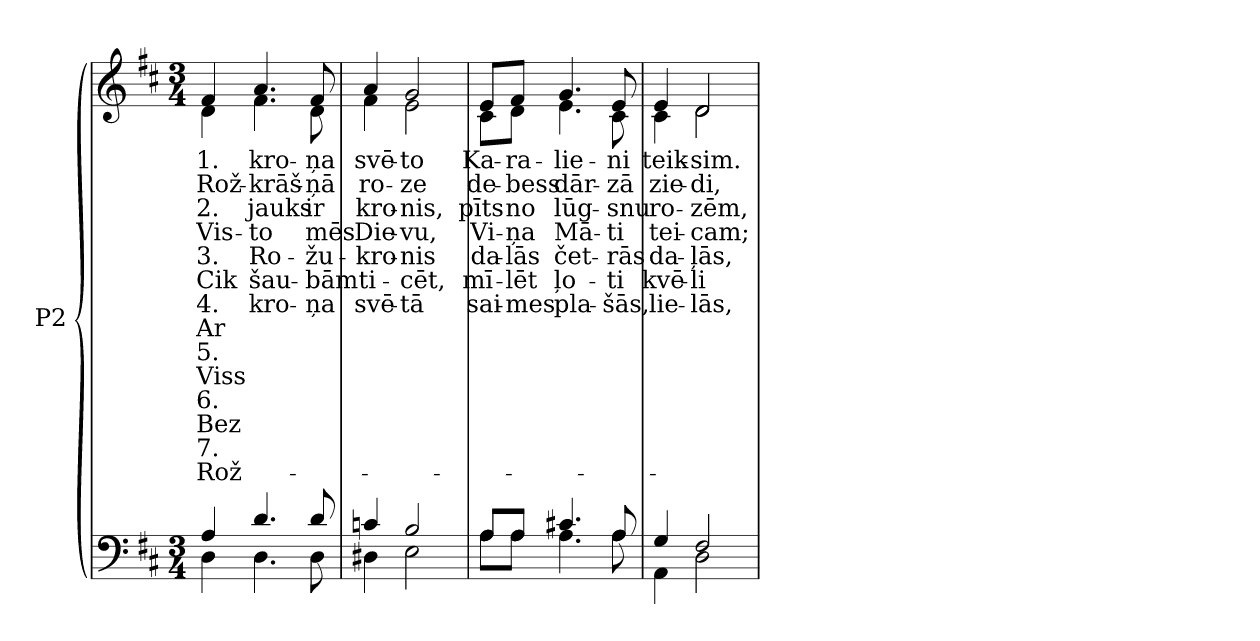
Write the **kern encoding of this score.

**kern	**kern	**text	**text	**text	**text	**text	**text	**text	**text	**text	**text	**text	**text	**text	**text
*part2	*part1	*part1	*part1	*part1	*part1	*part1	*part1	*part1	*part1	*part1	*part1	*part1	*part1	*part1	*part1
*staff2	*staff1	*staff1	*staff1	*staff1	*staff1	*staff1	*staff1	*staff1	*staff1	*staff1	*staff1	*staff1	*staff1	*staff1	*staff1
*I"P2	*	*	*	*	*	*	*	*	*	*	*	*	*	*	*
!!LO:PB:g=z
*clefF4	*clefG2	*	*	*	*	*	*	*	*	*	*	*	*	*	*
*k[f#c#]	*k[f#c#]	*	*	*	*	*	*	*	*	*	*	*	*	*	*
*D:	*D:	*	*	*	*	*	*	*	*	*	*	*	*	*	*
*M3/4	*M3/4	*	*	*	*	*	*	*	*	*	*	*	*	*	*
*MM120	*MM120	*	*	*	*	*	*	*	*	*	*	*	*	*	*
=1	=1	=1	=1	=1	=1	=1	=1	=1	=1	=1	=1	=1	=1	=1	=1
*^	*	*	*	*	*	*	*	*	*	*	*	*	*	*	*
!	!	!LO:TX:a:B:t=Allegro moderato	!	!	!	!	!	!	!	!	!	!	!	!	!	!
!	!	!	!LO:LY:b:color=#000000	!LO:LY:b:color=#000000	!LO:LY:b:color=#000000	!LO:LY:b:color=#000000	!LO:LY:b:color=#000000	!LO:LY:b:color=#000000	!LO:LY:b:color=#000000	!LO:LY:b:color=#000000	!LO:LY:b:color=#000000	!LO:LY:b:color=#000000	!LO:LY:b:color=#000000	!LO:LY:b:color=#000000	!LO:LY:b:color=#000000	!LO:LY:b:color=#000000
*	*	*^	*	*	*	*	*	*	*	*	*	*	*	*	*	*
4Ai/	4Di\	4f#i/	4di\	1.	Rož-	2.	Vis-	3.	Cik	4.	Ar	5.	Viss	6.	-Bez	7.	Rož-
!	!	!	!	!LO:LY:b:color=#000000	!LO:LY:b:color=#000000	!LO:LY:b:color=#000000	!LO:LY:b:color=#000000	!LO:LY:b:color=#000000	!LO:LY:b:color=#000000	!LO:LY:b:color=#000000	!	!	!	!	!	!	!
4.di/	4.Di\	4.ai/	4.f#i\	-kro-	-krāš-	jauks	to	Ro-	-šau-	kro-	.	.	.	.	.	.	.
!	!	!	!	!LO:LY:b:color=#000000	!LO:LY:b:color=#000000	!LO:LY:b:color=#000000	!LO:LY:b:color=#000000	!LO:LY:b:color=#000000	!LO:LY:b:color=#000000	!LO:LY:b:color=#000000	!	!	!	!	!	!	!
8di/	8Di\	8f#i/	8di\	-ņa	-ņā	ir	mēs	-žu-	bām	-ņa	.	.	.	.	.	.	.
=2	=2	=2	=2	=2	=2	=2	=2	=2	=2	=2	=2	=2	=2	=2	=2	=2	=2
!	!	!	!	!LO:LY:b:color=#000000	!LO:LY:b:color=#000000	!LO:LY:b:color=#000000	!LO:LY:b:color=#000000	!LO:LY:b:color=#000000	!LO:LY:b:color=#000000	!LO:LY:b:color=#000000	!	!	!	!	!	!	!
4cni/	4D#Xi\	4ai/	4f#i\	svē-	ro-	kro-	Die-	-kro-	ti-	-svē-	.	.	.	.	.	.	.
!	!	!	!	!LO:LY:b:color=#000000	!LO:LY:b:color=#000000	!LO:LY:b:color=#000000	!LO:LY:b:color=#000000	!LO:LY:b:color=#000000	!LO:LY:b:color=#000000	!LO:LY:b:color=#000000	!	!	!	!	!	!	!
2Bi/	2Ei\	2gi/	2ei\	-to	-ze	-nis,	-vu,	-nis	cēt,	-tā	.	.	.	.	.	.	.
=3	=3	=3	=3	=3	=3	=3	=3	=3	=3	=3	=3	=3	=3	=3	=3	=3	=3
!	!	!	!	!LO:LY:b:color=#000000	!LO:LY:b:color=#000000	!LO:LY:b:color=#000000	!LO:LY:b:color=#000000	!LO:LY:b:color=#000000	!LO:LY:b:color=#000000	!LO:LY:b:color=#000000	!	!	!	!	!	!	!
8Ai/L	8Ai\L	8ei/L	8c#i\L	Ka-	de-	pīts	Vi-	da-	mī-	-sai-	.	.	.	.	.	.	.
!	!	!	!	!LO:LY:b:color=#000000	!LO:LY:b:color=#000000	!LO:LY:b:color=#000000	!LO:LY:b:color=#000000	!LO:LY:b:color=#000000	!LO:LY:b:color=#000000	!LO:LY:b:color=#000000	!	!	!	!	!	!	!
8Ai/J	8Ai\J	8f#i/J	8di\J	-ra-	-bess	no	-ņa	-lās	lēt	-mes	.	.	.	.	.	.	.
!	!	!	!	!LO:LY:b:color=#000000	!LO:LY:b:color=#000000	!LO:LY:b:color=#000000	!LO:LY:b:color=#000000	!LO:LY:b:color=#000000	!LO:LY:b:color=#000000	!LO:LY:b:color=#000000	!	!	!	!	!	!	!
4.c#Xi/	4.Ai\	4.gi/	4.ei\	-lie-	dār-	lūg-	Mā-	čet-	-ļo-	pla-	.	.	.	.	.	.	.
!	!	!	!	!LO:LY:b:color=#000000	!LO:LY:b:color=#000000	!LO:LY:b:color=#000000	!LO:LY:b:color=#000000	!LO:LY:b:color=#000000	!LO:LY:b:color=#000000	!LO:LY:b:color=#000000	!	!	!	!	!	!	!
8Ai/	8Ai\	8ei/	8c#i\	-ni	-zā	-snu	-ti	-rās	ti	-šās,	.	.	.	.	.	.	.
=4	=4	=4	=4	=4	=4	=4	=4	=4	=4	=4	=4	=4	=4	=4	=4	=4	=4
!	!	!	!	!LO:LY:b:color=#000000	!LO:LY:b:color=#000000	!LO:LY:b:color=#000000	!LO:LY:b:color=#000000	!LO:LY:b:color=#000000	!LO:LY:b:color=#000000	!LO:LY:b:color=#000000	!	!	!	!	!	!	!
4Gi/	4AAi\	4ei/	4c#i\	teik-	zie-	ro-	tei-	da-	-kvē-	lie-	.	.	.	.	.	.	.
!	!	!	!	!LO:LY:b:color=#000000	!LO:LY:b:color=#000000	!LO:LY:b:color=#000000	!LO:LY:b:color=#000000	!LO:LY:b:color=#000000	!LO:LY:b:color=#000000	!LO:LY:b:color=#000000	!	!	!	!	!	!	!
2F#i/	2Di\	2di/	2di\	-sim.	-di,	-zēm,	-cam;	-ļās,	li	-lās,	.	.	.	.	.	.	.
*v	*v	*	*	*	*	*	*	*	*	*	*	*	*	*	*	*	*
*	*v	*v	*	*	*	*	*	*	*	*	*	*	*	*	*	*
=	=	=	=	=	=	=	=	=	=	=	=	=	=	=	=
*-	*-	*-	*-	*-	*-	*-	*-	*-	*-	*-	*-	*-	*-	*-	*-
